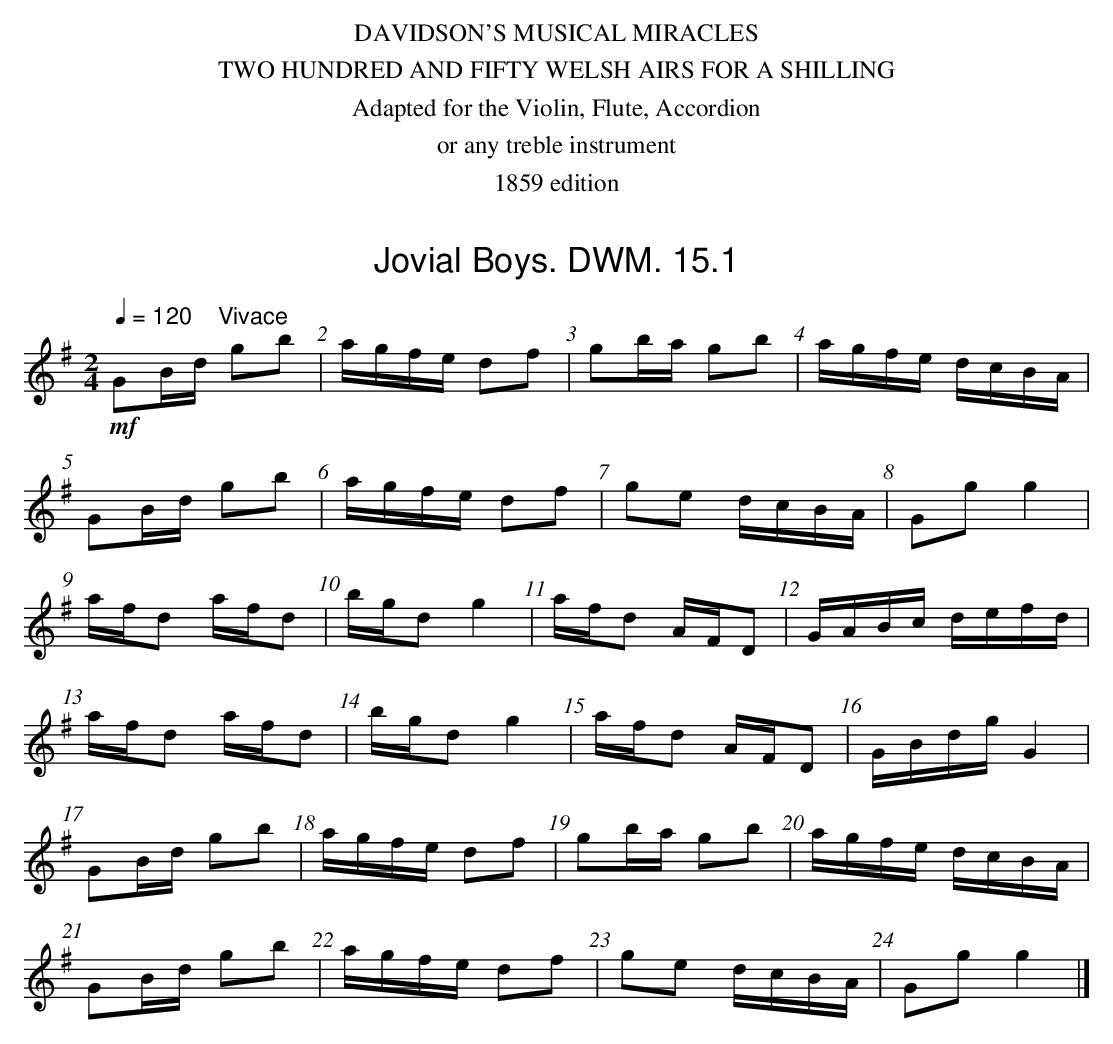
X:1
T:Jovial Boys. DWM. 15.1
M:2/4
L:1/16
Q:1/4=120 "    Vivace"
K:G
!mf!G2Bd g2b2|agfe d2f2|g2ba g2b2|agfe dcBA|
G2Bd g2b2|agfe d2f2|g2e2 dcBA|G2g2 g4|
afd2 afd2|bgd2 g4|afd2 AFD2|GABc defd|
afd2 afd2|bgd2 g4|afd2 AFD2|GBdg G4|
G2Bd g2b2|agfe d2f2|g2ba g2b2|agfe dcBA|
G2Bd g2b2|agfe d2f2|g2e2 dcBA|G2g2 g4|]
